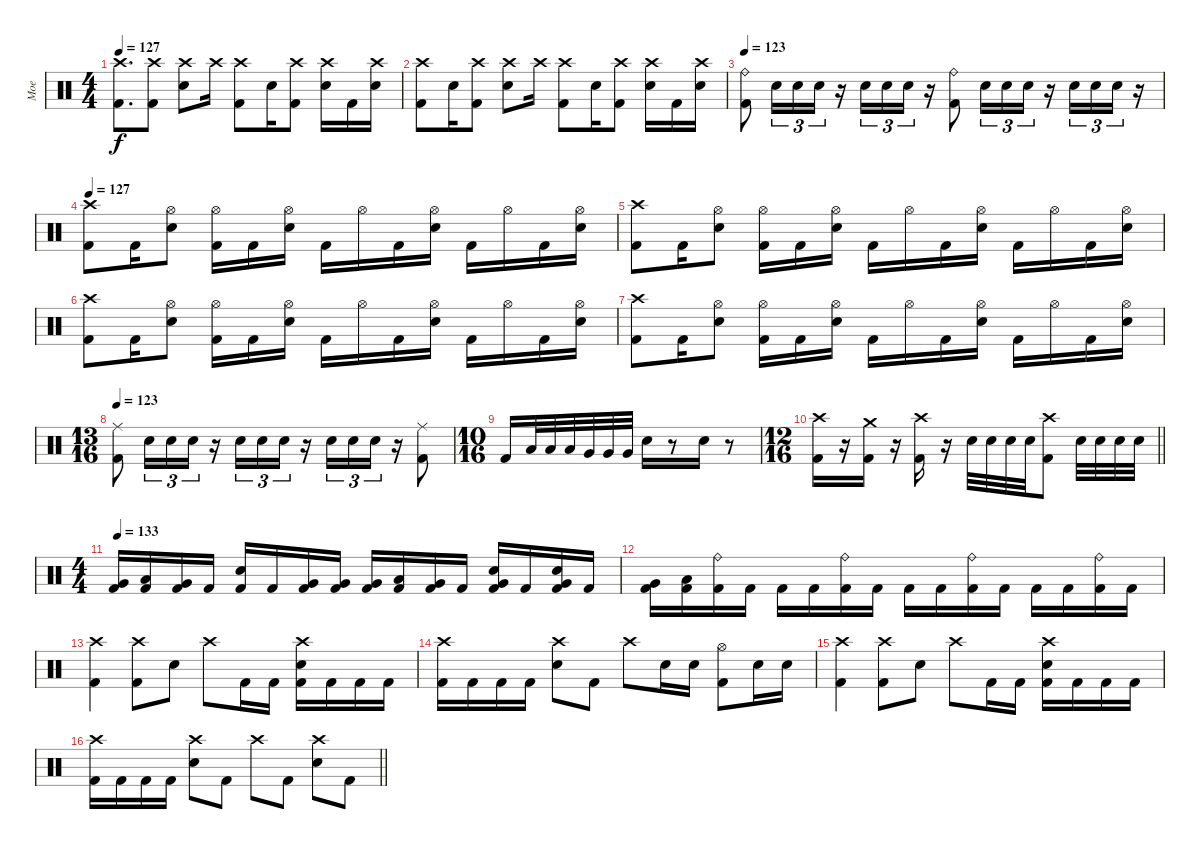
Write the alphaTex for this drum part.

\track ("Moe" "Moe") {instrument percussion}
\staff {score}
\articulation defaults
\ts (4 4)
\tempo 127
\clef neutral
\ks c
("Crash high (hit)" "Kick (hit) 2").8{d dy f} ("Crash high (hit)" "Kick (hit) 2").8 ("Crash high (hit)" "Electric Snare (hit)").8 "Crash high (hit)".16 ("Crash high (hit)" "Kick (hit) 2").8 "Electric Snare (hit)".16 ("Crash high (hit)" "Kick (hit) 2").8 ("Crash high (hit)" "Electric Snare (hit)").16 "Kick (hit) 2".16 ("Crash high (hit)" "Electric Snare (hit)").16 |
("Crash high (hit)" "Kick (hit) 2").8 "Electric Snare (hit)".16 ("Crash high (hit)" "Kick (hit) 2").8 ("Crash high (hit)" "Electric Snare (hit)").8 "Crash high (hit)".16 ("Crash high (hit)" "Kick (hit) 2").8 "Electric Snare (hit)".16 ("Crash high (hit)" "Kick (hit) 2").8 ("Crash high (hit)" "Electric Snare (hit)").16 "Kick (hit) 2".16 ("Crash high (hit)" "Electric Snare (hit)").16 |
\tempo 123
("Ride (bell)" "Kick (hit) 2").8 "Electric Snare (hit)".16{tu (3 2)} "Electric Snare (hit)".16{tu (3 2)} "Electric Snare (hit)".16{tu (3 2)} r.16 "Electric Snare (hit)".16{tu (3 2)} "Electric Snare (hit)".16{tu (3 2)} "Electric Snare (hit)".16{tu (3 2)} r.16 ("Ride (bell)" "Kick (hit) 2").8 "Electric Snare (hit)".16{tu (3 2)} "Electric Snare (hit)".16{tu (3 2)} "Electric Snare (hit)".16{tu (3 2)} r.16 "Electric Snare (hit)".16{tu (3 2)} "Electric Snare (hit)".16{tu (3 2)} "Electric Snare (hit)".16{tu (3 2)} r.16 |
\tempo 127
("Crash high (hit)" "Kick (hit) 2").8 "Kick (hit) 2".16 ("Hi-Hat (open)" "Electric Snare (hit)").8 ("Hi-Hat (open)" "Kick (hit) 2").16 "Kick (hit) 2".16 ("Hi-Hat (open)" "Electric Snare (hit)").16 "Kick (hit) 2".16 "Hi-Hat (open)".16 "Kick (hit) 2".16 ("Hi-Hat (open)" "Electric Snare (hit)").16 "Kick (hit) 2".16 "Hi-Hat (open)".16 "Kick (hit) 2".16 ("Hi-Hat (open)" "Electric Snare (hit)").16 |
("Crash high (hit)" "Kick (hit) 2").8 "Kick (hit) 2".16 ("Hi-Hat (open)" "Electric Snare (hit)").8 ("Hi-Hat (open)" "Kick (hit) 2").16 "Kick (hit) 2".16 ("Hi-Hat (open)" "Electric Snare (hit)").16 "Kick (hit) 2".16 "Hi-Hat (open)".16 "Kick (hit) 2".16 ("Hi-Hat (open)" "Electric Snare (hit)").16 "Kick (hit) 2".16 "Hi-Hat (open)".16 "Kick (hit) 2".16 ("Hi-Hat (open)" "Electric Snare (hit)").16 |
("Crash high (hit)" "Kick (hit) 2").8 "Kick (hit) 2".16 ("Hi-Hat (open)" "Electric Snare (hit)").8 ("Hi-Hat (open)" "Kick (hit) 2").16 "Kick (hit) 2".16 ("Hi-Hat (open)" "Electric Snare (hit)").16 "Kick (hit) 2".16 "Hi-Hat (open)".16 "Kick (hit) 2".16 ("Hi-Hat (open)" "Electric Snare (hit)").16 "Kick (hit) 2".16 "Hi-Hat (open)".16 "Kick (hit) 2".16 ("Hi-Hat (open)" "Electric Snare (hit)").16 |
("Crash high (hit)" "Kick (hit) 2").8 "Kick (hit) 2".16 ("Hi-Hat (open)" "Electric Snare (hit)").8 ("Hi-Hat (open)" "Kick (hit) 2").16 "Kick (hit) 2".16 ("Hi-Hat (open)" "Electric Snare (hit)").16 "Kick (hit) 2".16 "Hi-Hat (open)".16 "Kick (hit) 2".16 ("Hi-Hat (open)" "Electric Snare (hit)").16 "Kick (hit) 2".16 "Hi-Hat (open)".16 "Kick (hit) 2".16 ("Hi-Hat (open)" "Electric Snare (hit)").16 |
\ts (13 16)
\tempo 123
("Ride (middle)" "Kick (hit) 2").8 "Electric Snare (hit)".16{tu (3 2)} "Electric Snare (hit)".16{tu (3 2)} "Electric Snare (hit)".16{tu (3 2)} r.16 "Electric Snare (hit)".16{tu (3 2)} "Electric Snare (hit)".16{tu (3 2)} "Electric Snare (hit)".16{tu (3 2)} r.16 "Electric Snare (hit)".16{tu (3 2)} "Electric Snare (hit)".16{tu (3 2)} "Electric Snare (hit)".16{tu (3 2)} r.16 ("Ride (middle)" "Kick (hit) 2").8 |
\ts (10 16)
"Kick (hit) 2".16 "Low Tom (hit)".32 "Low Tom (hit)".32 "Low Tom (hit)".32 "Very Low Tom (hit)".32 "Very Low Tom (hit)".32 "Very Low Tom (hit)".32 "Electric Snare (hit)".16 r.8 "Electric Snare (hit)".16 r.8 |
\ts (12 16)
\barLineRight lightlight
("Crash high (hit)" "Kick (hit) 2").16 r.16 ("Crash medium (hit)" "Kick (hit) 2").16 r.16 ("Crash high (hit)" "Kick (hit) 2").16 r.16 "Electric Snare (hit)".32 "Electric Snare (hit)".32 "Electric Snare (hit)".32 "Electric Snare (hit)".32 ("Crash high (hit)" "Kick (hit) 2").8 "Electric Snare (hit)".32 "Electric Snare (hit)".32 "Electric Snare (hit)".32 "Electric Snare (hit)".32 |
\ts (4 4)
\tempo 133
("Very Low Tom (hit)" "Kick (hit) 2").16 ("Low Tom (hit)" "Kick (hit) 2").16 ("Very Low Tom (hit)" "Kick (hit) 2").16 "Kick (hit) 2".16 ("Electric Snare (hit)" "Kick (hit) 2").16 "Kick (hit) 2".16 ("Very Low Tom (hit)" "Kick (hit) 2").16 ("Very Low Tom (hit)" "Kick (hit) 2").16 ("Very Low Tom (hit)" "Kick (hit) 2").16 ("Low Tom (hit)" "Kick (hit) 2").16 ("Very Low Tom (hit)" "Kick (hit) 2").16 "Kick (hit) 2".16 ("Electric Snare (hit)" "Very Low Tom (hit)" "Kick (hit) 2").16 "Kick (hit) 2".16 ("Electric Snare (hit)" "Very Low Tom (hit)" "Kick (hit) 2").16 "Kick (hit) 2".16 |
("Very Low Tom (hit)" "Kick (hit) 2").16 ("Low Tom (hit)" "Kick (hit) 2").16 ("Ride (bell)" "Kick (hit) 2").16 "Kick (hit) 2".16 "Kick (hit) 2".16 "Kick (hit) 2".16 ("Ride (bell)" "Kick (hit) 2").16 "Kick (hit) 2".16 "Kick (hit) 2".16 "Kick (hit) 2".16 ("Ride (bell)" "Kick (hit) 2").16 "Kick (hit) 2".16 "Kick (hit) 2".16 "Kick (hit) 2".16 ("Ride (bell)" "Kick (hit) 2").16 "Kick (hit) 2".16 |
("Crash high (hit)" "Kick (hit) 2").4 ("Crash high (hit)" "Kick (hit) 2").8 "Electric Snare (hit)".8 "Crash high (hit)".8 "Kick (hit) 2".16 "Kick (hit) 2".16 ("Crash high (hit)" "Electric Snare (hit)" "Kick (hit) 2").16 "Kick (hit) 2".16 "Kick (hit) 2".16 "Kick (hit) 2".16 |
("Crash high (hit)" "Kick (hit) 2").16 "Kick (hit) 2".16 "Kick (hit) 2".16 "Kick (hit) 2".16 ("Crash high (hit)" "Electric Snare (hit)").8 "Kick (hit) 2".8 "Crash high (hit)".8 "Electric Snare (hit)".16 "Electric Snare (hit)".16 ("Hi-Hat (open)" "Kick (hit) 2").8 "Electric Snare (hit)".16 "Electric Snare (hit)".16 |
("Crash high (hit)" "Kick (hit) 2").4 ("Crash high (hit)" "Kick (hit) 2").8 "Electric Snare (hit)".8 "Crash high (hit)".8 "Kick (hit) 2".16 "Kick (hit) 2".16 ("Crash high (hit)" "Electric Snare (hit)" "Kick (hit) 2").16 "Kick (hit) 2".16 "Kick (hit) 2".16 "Kick (hit) 2".16 |
\barLineRight lightlight
("Crash high (hit)" "Kick (hit) 2").16 "Kick (hit) 2".16 "Kick (hit) 2".16 "Kick (hit) 2".16 ("Crash high (hit)" "Electric Snare (hit)").8 "Kick (hit) 2".8 "Crash high (hit)".8 "Kick (hit) 2".8 ("Crash high (hit)" "Electric Snare (hit)").8 "Kick (hit) 2".8
